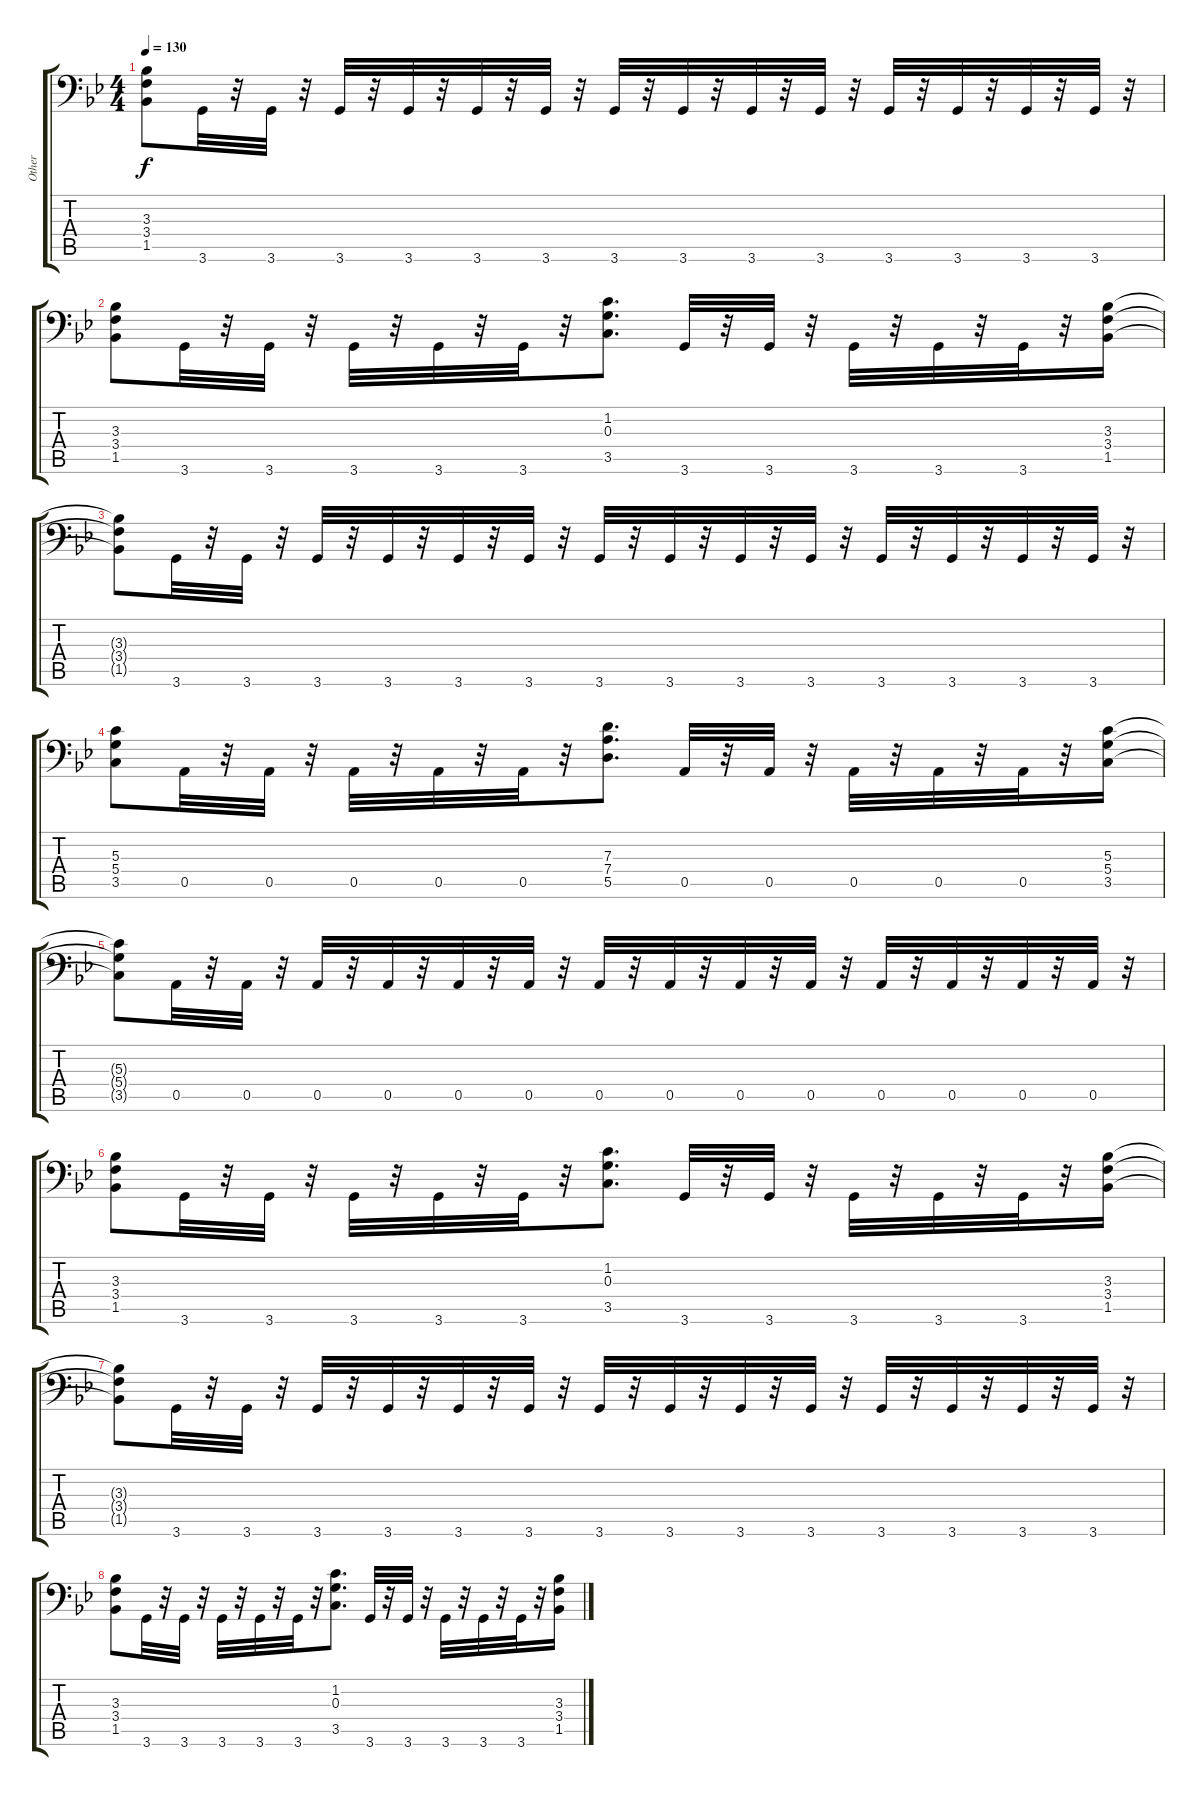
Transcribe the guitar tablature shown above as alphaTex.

\track ("Other" "Other") {instrument distortionguitar}
\staff {score tabs}
\tuning (E3 B2 G2 D2 A1 E1) {hide}
\ts (4 4)
\tempo 130
\clef f4
\ks bb
(3.3{t} 3.4{t} 1.5{t}).8{dy f} 3.6.32 r.32 3.6.32 r.32 3.6.32 r.32 3.6.32 r.32 3.6.32 r.32 3.6.32 r.32 3.6.32 r.32 3.6.32 r.32 3.6.32 r.32 3.6.32 r.32 3.6.32 r.32 3.6.32 r.32 3.6.32 r.32 3.6.32 r.32 |
(3.3 3.4 1.5).8 3.6.32 r.32 3.6.32 r.32 3.6.32 r.32 3.6.32 r.32 3.6.32 r.32 (1.2 0.3 3.5).8{d} 3.6.32 r.32 3.6.32 r.32 3.6.32 r.32 3.6.32 r.32 3.6.32 r.32 (3.3 3.4 1.5).16 |
(3.3{t} 3.4{t} 1.5{t}).8 3.6.32 r.32 3.6.32 r.32 3.6.32 r.32 3.6.32 r.32 3.6.32 r.32 3.6.32 r.32 3.6.32 r.32 3.6.32 r.32 3.6.32 r.32 3.6.32 r.32 3.6.32 r.32 3.6.32 r.32 3.6.32 r.32 3.6.32 r.32 |
(5.3 5.4 3.5).8 0.5.32 r.32 0.5.32 r.32 0.5.32 r.32 0.5.32 r.32 0.5.32 r.32 (7.3 7.4 5.5).8{d} 0.5.32 r.32 0.5.32 r.32 0.5.32 r.32 0.5.32 r.32 0.5.32 r.32 (5.3 5.4 3.5).16 |
(5.3{t} 5.4{t} 3.5{t}).8 0.5.32 r.32 0.5.32 r.32 0.5.32 r.32 0.5.32 r.32 0.5.32 r.32 0.5.32 r.32 0.5.32 r.32 0.5.32 r.32 0.5.32 r.32 0.5.32 r.32 0.5.32 r.32 0.5.32 r.32 0.5.32 r.32 0.5.32 r.32 |
(3.3 3.4 1.5).8 3.6.32 r.32 3.6.32 r.32 3.6.32 r.32 3.6.32 r.32 3.6.32 r.32 (1.2 0.3 3.5).8{d} 3.6.32 r.32 3.6.32 r.32 3.6.32 r.32 3.6.32 r.32 3.6.32 r.32 (3.3 3.4 1.5).16 |
(3.3{t} 3.4{t} 1.5{t}).8 3.6.32 r.32 3.6.32 r.32 3.6.32 r.32 3.6.32 r.32 3.6.32 r.32 3.6.32 r.32 3.6.32 r.32 3.6.32 r.32 3.6.32 r.32 3.6.32 r.32 3.6.32 r.32 3.6.32 r.32 3.6.32 r.32 3.6.32 r.32 |
(3.3 3.4 1.5).8 3.6.32 r.32 3.6.32 r.32 3.6.32 r.32 3.6.32 r.32 3.6.32 r.32 (1.2 0.3 3.5).8{d} 3.6.32 r.32 3.6.32 r.32 3.6.32 r.32 3.6.32 r.32 3.6.32 r.32 (3.3 3.4 1.5).16
